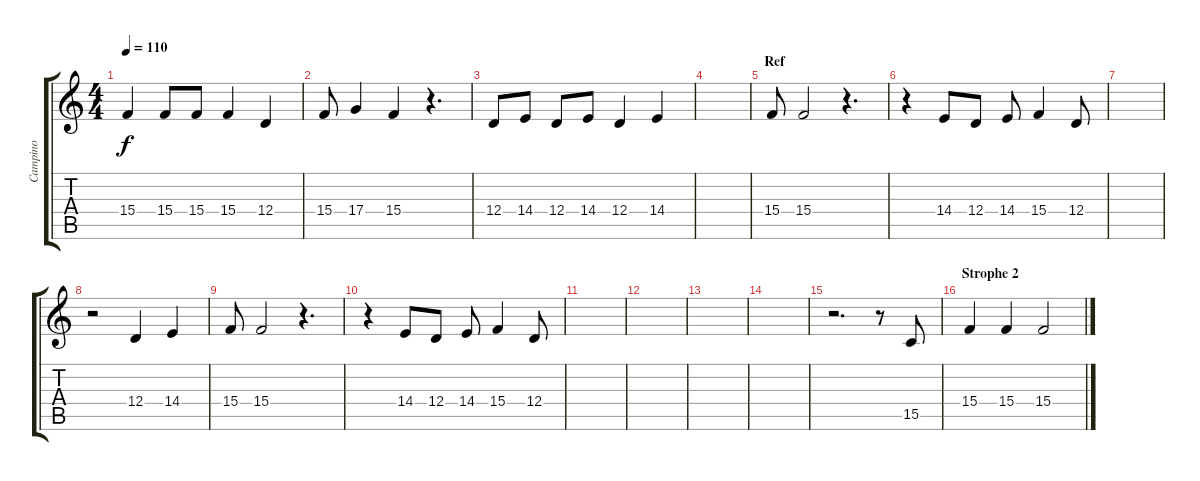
\track ("Campino" "Campino") {instrument pad1newage}
\staff {score tabs}
\tuning (E4 B3 G3 D3 A2 E2) {hide}
\ts (4 4)
\tempo 110
\clef g2
\ks c
15.4.4{dy f} 15.4.8 15.4.8 15.4.4 12.4.4 |
15.4.8 17.4.4 15.4.4 r.4{d} |
12.4.8 14.4.8 12.4.8 14.4.8 12.4.4 14.4.4 |
|
\section ("" "Ref")
15.4.8 15.4.2 r.4{d} |
r.4 14.4.8 12.4.8 14.4.8 15.4.4 12.4.8 |
|
r.2 12.4.4 14.4.4 |
15.4.8 15.4.2 r.4{d} |
r.4 14.4.8 12.4.8 14.4.8 15.4.4 12.4.8 |
|
|
|
|
r.2{d} r.8 15.5.8 |
\section ("" "Strophe 2")
15.4.4 15.4.4 15.4.2
